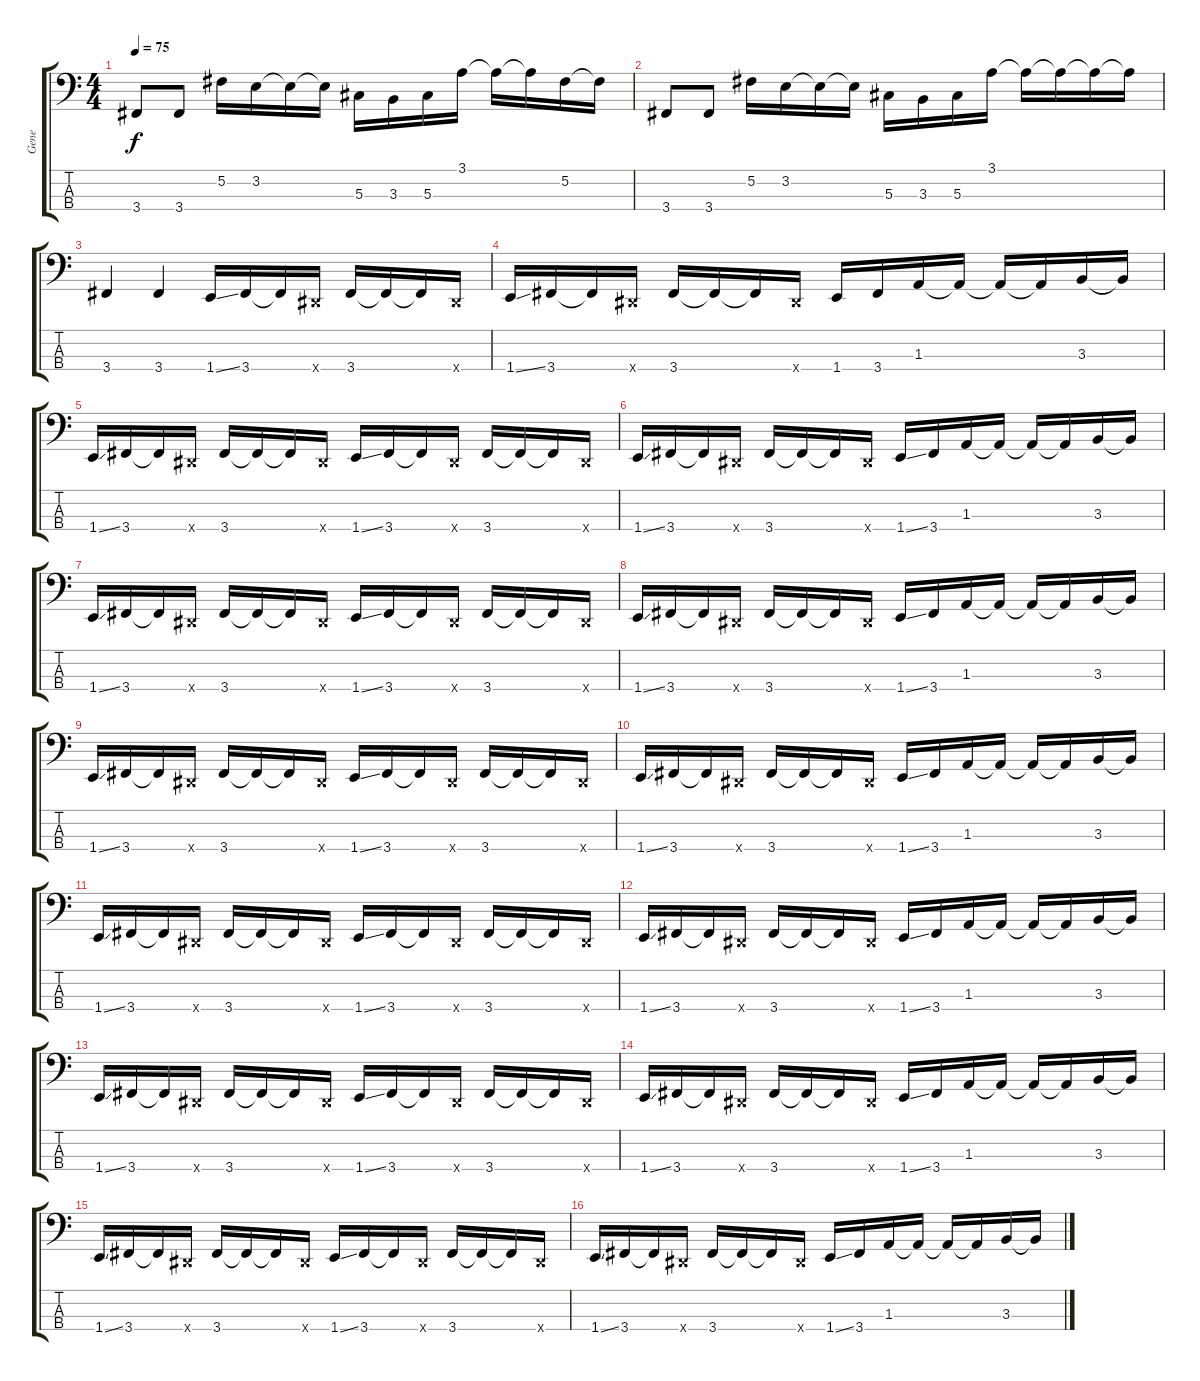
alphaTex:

\track ("Gene" "Gene") {instrument electricbasspick}
\staff {score tabs}
\tuning (Gb2 Db2 Ab1 Eb1) {hide}
\ts (4 4)
\tempo 75
\clef f4
\ks c
3.4.8{dy f} 3.4.8 5.2.16 3.2.16 3.2{t}.16 3.2{t}.16 5.3.16 3.3.16 5.3.16 3.1.16 3.1{t}.16 3.1{t}.16 5.2.16 5.2{t}.16 |
3.4.8 3.4.8 5.2.16 3.2.16 3.2{t}.16 3.2{t}.16 5.3.16 3.3.16 5.3.16 3.1.16 3.1{t}.16 3.1{t}.16 3.1{t}.16 3.1{t}.16 |
3.4.4 3.4.4 1.4{ss}.16 3.4.16 3.4{t}.16 0.4{x}.16 3.4.16 3.4{t}.16 3.4{t}.16 0.4{x}.16 |
1.4{ss}.16 3.4.16 3.4{t}.16 0.4{x}.16 3.4.16 3.4{t}.16 3.4{t}.16 0.4{x}.16 1.4.16 3.4.16 1.3.16 1.3{t}.16 1.3{t}.16 1.3{t}.16 3.3.16 3.3{t}.16 |
1.4{ss}.16 3.4.16 3.4{t}.16 0.4{x}.16 3.4.16 3.4{t}.16 3.4{t}.16 0.4{x}.16 1.4{ss}.16 3.4.16 3.4{t}.16 0.4{x}.16 3.4.16 3.4{t}.16 3.4{t}.16 0.4{x}.16 |
1.4{ss}.16 3.4.16 3.4{t}.16 0.4{x}.16 3.4.16 3.4{t}.16 3.4{t}.16 0.4{x}.16 1.4{ss}.16 3.4.16 1.3.16 1.3{t}.16 1.3{t}.16 1.3{t}.16 3.3.16 3.3{t}.16 |
1.4{ss}.16 3.4.16 3.4{t}.16 0.4{x}.16 3.4.16 3.4{t}.16 3.4{t}.16 0.4{x}.16 1.4{ss}.16 3.4.16 3.4{t}.16 0.4{x}.16 3.4.16 3.4{t}.16 3.4{t}.16 0.4{x}.16 |
1.4{ss}.16 3.4.16 3.4{t}.16 0.4{x}.16 3.4.16 3.4{t}.16 3.4{t}.16 0.4{x}.16 1.4{ss}.16 3.4.16 1.3.16 1.3{t}.16 1.3{t}.16 1.3{t}.16 3.3.16 3.3{t}.16 |
1.4{ss}.16 3.4.16 3.4{t}.16 0.4{x}.16 3.4.16 3.4{t}.16 3.4{t}.16 0.4{x}.16 1.4{ss}.16 3.4.16 3.4{t}.16 0.4{x}.16 3.4.16 3.4{t}.16 3.4{t}.16 0.4{x}.16 |
1.4{ss}.16 3.4.16 3.4{t}.16 0.4{x}.16 3.4.16 3.4{t}.16 3.4{t}.16 0.4{x}.16 1.4{ss}.16 3.4.16 1.3.16 1.3{t}.16 1.3{t}.16 1.3{t}.16 3.3.16 3.3{t}.16 |
1.4{ss}.16 3.4.16 3.4{t}.16 0.4{x}.16 3.4.16 3.4{t}.16 3.4{t}.16 0.4{x}.16 1.4{ss}.16 3.4.16 3.4{t}.16 0.4{x}.16 3.4.16 3.4{t}.16 3.4{t}.16 0.4{x}.16 |
1.4{ss}.16 3.4.16 3.4{t}.16 0.4{x}.16 3.4.16 3.4{t}.16 3.4{t}.16 0.4{x}.16 1.4{ss}.16 3.4.16 1.3.16 1.3{t}.16 1.3{t}.16 1.3{t}.16 3.3.16 3.3{t}.16 |
1.4{ss}.16 3.4.16 3.4{t}.16 0.4{x}.16 3.4.16 3.4{t}.16 3.4{t}.16 0.4{x}.16 1.4{ss}.16 3.4.16 3.4{t}.16 0.4{x}.16 3.4.16 3.4{t}.16 3.4{t}.16 0.4{x}.16 |
1.4{ss}.16 3.4.16 3.4{t}.16 0.4{x}.16 3.4.16 3.4{t}.16 3.4{t}.16 0.4{x}.16 1.4{ss}.16 3.4.16 1.3.16 1.3{t}.16 1.3{t}.16 1.3{t}.16 3.3.16 3.3{t}.16 |
1.4{ss}.16 3.4.16 3.4{t}.16 0.4{x}.16 3.4.16 3.4{t}.16 3.4{t}.16 0.4{x}.16 1.4{ss}.16 3.4.16 3.4{t}.16 0.4{x}.16 3.4.16 3.4{t}.16 3.4{t}.16 0.4{x}.16 |
1.4{ss}.16 3.4.16 3.4{t}.16 0.4{x}.16 3.4.16 3.4{t}.16 3.4{t}.16 0.4{x}.16 1.4{ss}.16 3.4.16 1.3.16 1.3{t}.16 1.3{t}.16 1.3{t}.16 3.3.16 3.3{t}.16
